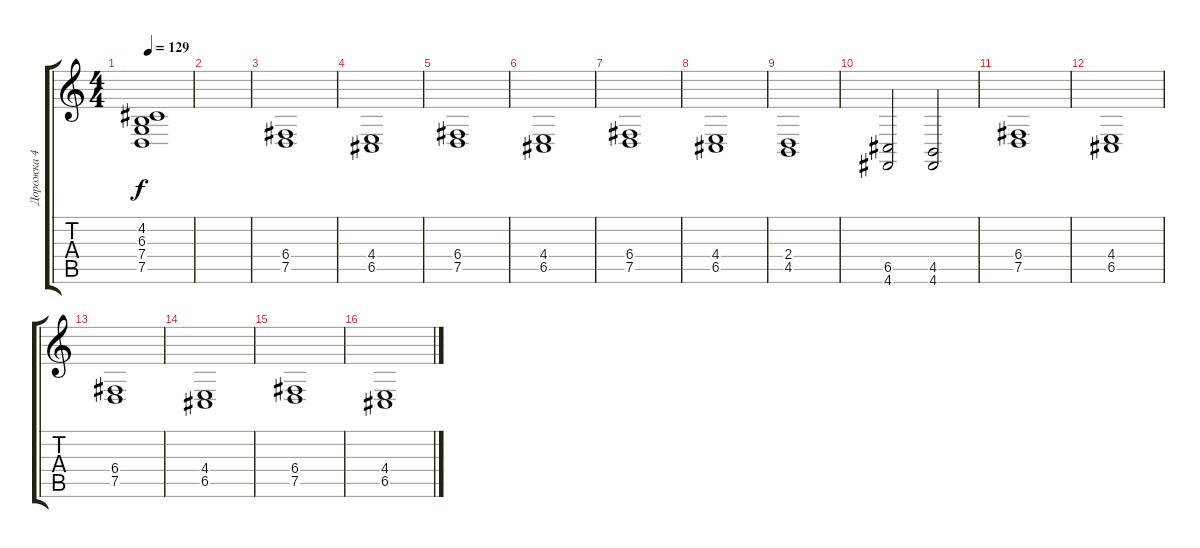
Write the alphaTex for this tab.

\track ("Дорожка 4" "Дорожка 4") {instrument stringensemble2}
\staff {score tabs}
\tuning (D4 A3 F3 C3 G2 D2) {hide}
\ts (4 4)
\tempo 129
\clef g2
\ks c
(4.2{t} 6.3{t} 7.4{t} 7.5{t}).1{dy f} |
|
(6.4 7.5).1 |
(4.4 6.5).1 |
(6.4 7.5).1 |
(4.4 6.5).1 |
(6.4 7.5).1 |
(4.4 6.5).1 |
(2.4 4.5).1 |
(6.5 4.6).2 (4.5 4.6).2 |
(6.4 7.5).1 |
(4.4 6.5).1 |
(6.4 7.5).1 |
(4.4 6.5).1 |
(6.4 7.5).1 |
(4.4 6.5).1
